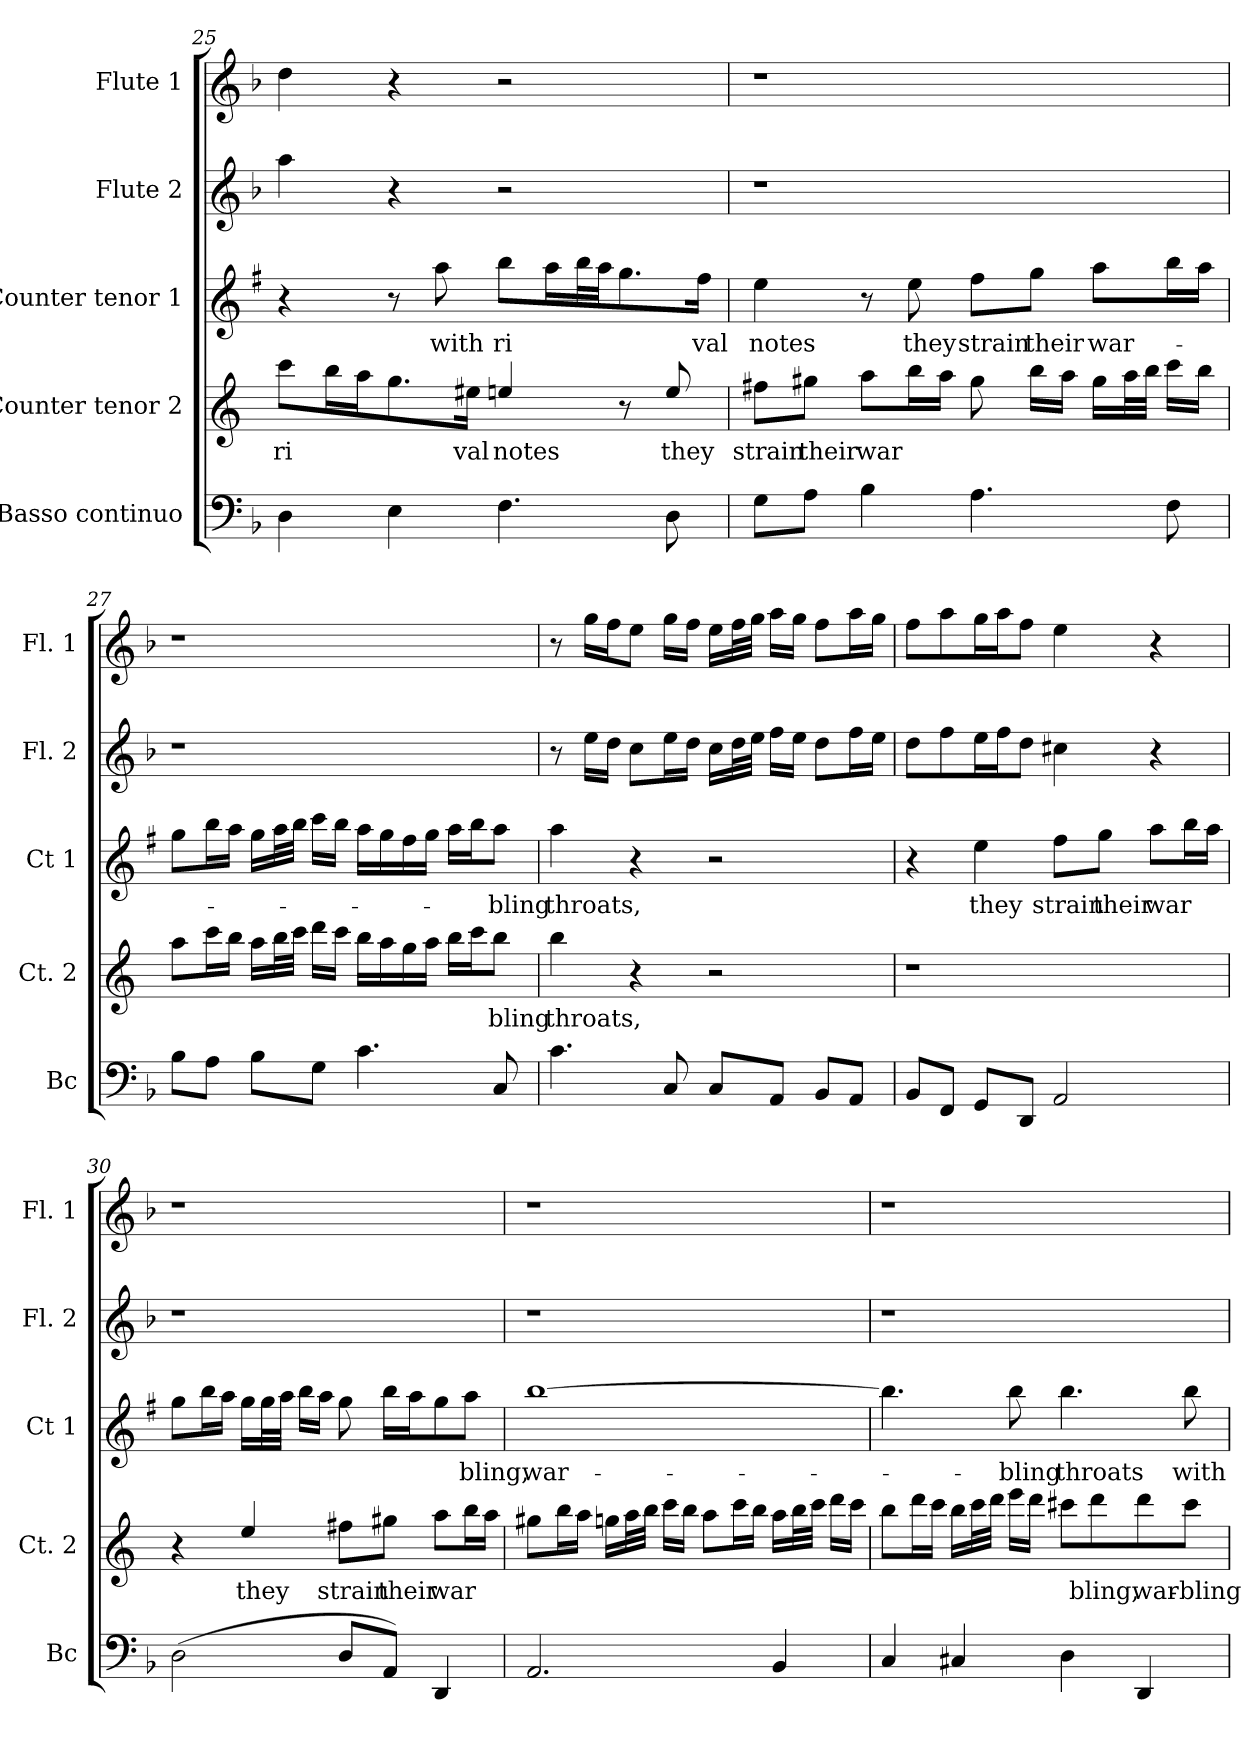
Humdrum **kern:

**kern	**kern	**text	**kern	**text	**kern	**kern
*part5	*part4	*part4	*part3	*part3	*part2	*part1
*staff5	*staff4	*staff4	*staff3	*staff3	*staff2	*staff1
*I"Basso continuo	*I"Counter tenor 2	*	*I"Counter tenor 1	*	*I"Flute 2	*I"Flute 1
*I'Bc	*I'Ct. 2	*	*I'Ct 1	*	*I'Fl. 2	*I'Fl. 1
!!LO:LB:g=z
*clefF4	*clefG2	*	*clefG2	*	*clefG2	*clefG2
*	*ITrd4c7	*	*ITrd1c2	*	*	*
*k[b-]	*k[b-]	*	*k[b-]	*	*k[b-]	*k[b-]
*F:	*F:	*	*F:	*	*F:	*F:
=25	=25	=25	=25	=25	=25	=25
!	!	!LO:LY:b	!	!	!	!
4D\	8ff\L	ri	4r	.	4aa\	4dd\
.	16ee\L	.	.	.	.	.
.	16dd\J	.	.	.	.	.
4E\	8.cc\	.	8r	.	4r	4r
!	!	!	!	!LO:LY:b	!	!
.	.	.	8gg\	with	.	.
!	!	!LO:LY:b	!	!	!	!
.	16a#X\Jk	val	.	.	.	.
!	!	!LO:LY:b	!	!LO:LY:b	!	!
4.F\	4an/	notes	8aa\L	ri	2r	2r
.	.	.	16gg\L	.	.	.
.	.	.	32aa\L	.	.	.
.	.	.	32gg\JJ	.	.	.
.	8r	.	8.ff\	.	.	.
!	!	!LO:LY:b	!	!	!	!
8D\	8a/	they	.	.	.	.
!	!	!	!	!LO:LY:b	!	!
.	.	.	16ee\Jk	val	.	.
=26	=26	=26	=26	=26	=26	=26
!	!	!LO:LY:b	!	!LO:LY:b	!	!
8G\L	8bn\L	strain	4dd\	notes	1r	1r
!	!	!LO:LY:b	!	!	!	!
8A\J	8cc#X\J	their	.	.	.	.
!	!	!LO:LY:b	!	!	!	!
4B-\	8dd\L	war	8r	.	.	.
!	!	!	!	!LO:LY:b	!	!
.	16ee\L	.	8dd\	they	.	.
.	16dd\JJ	.	.	.	.	.
!	!	!	!	!LO:LY:b	!	!
4.A\	8cc#\	.	8ee\L	strain	.	.
!	!	!	!	!LO:LY:b	!	!
.	16ee\LL	.	8ff\J	their	.	.
.	16dd\JJ	.	.	.	.	.
!	!	!	!	!LO:LY:b	!	!
.	16cc#\LL	.	8gg\L	war-	.	.
.	32dd\L	.	.	.	.	.
.	32ee\JJJ	.	.	.	.	.
8F\	16ff\LL	.	16aa\L	.	.	.
.	16ee\JJ	.	16gg\JJ	.	.	.
=27	=27	=27	=27	=27	=27	=27
8B-\L	8dd\L	.	8ff\L	.	1r	1r
8A\J	16ff\L	.	16aa\L	.	.	.
.	16ee\JJ	.	16gg\JJ	.	.	.
8B-\L	16dd\LL	.	16ff\LL	.	.	.
.	32ee\L	.	32gg\L	.	.	.
.	32ff\JJJ	.	32aa\JJJ	.	.	.
8G\J	16gg\LL	.	16bb-\LL	.	.	.
.	16ff\JJ	.	16aa\JJ	.	.	.
4.c\	16ee\LL	.	16gg\LL	.	.	.
.	16dd\	.	16ff\	.	.	.
.	16cc\	.	16ee\	.	.	.
.	16dd\JJ	.	16ff\JJ	.	.	.
.	16ee\LL	.	16gg\LL	.	.	.
.	16ff\J	.	16aa\J	.	.	.
!	!	!LO:LY:b	!	!LO:LY:b	!	!
8C/	8ee\J	bling	8gg\J	-bling	.	.
!!LO:PB:g=z
=28	=28	=28	=28	=28	=28	=28
!	!	!LO:LY:b	!	!LO:LY:b	!	!
4.c\	4ee\	throats,	4gg\	throats,	8r	8r
.	.	.	.	.	16ee\LL	16gg\LL
.	.	.	.	.	16dd\JJ	16ff\J
.	4r	.	4r	.	8cc\L	8ee\J
8C/	.	.	.	.	16ee\L	16gg\LL
.	.	.	.	.	16dd\JJ	16ff\JJ
8C/L	2r	.	2r	.	16cc\LL	16ee\LL
.	.	.	.	.	32dd\L	32ff\L
.	.	.	.	.	32ee\JJJ	32gg\JJJ
8AA/J	.	.	.	.	16ff\LL	16aa\LL
.	.	.	.	.	16ee\JJ	16gg\JJ
8BB-/L	.	.	.	.	8dd\L	8ff\L
8AA/J	.	.	.	.	16ff\L	16aa\L
.	.	.	.	.	16ee\JJ	16gg\JJ
=29	=29	=29	=29	=29	=29	=29
8BB-/L	1r	.	4r	.	8dd\L	8ff\L
8FF/J	.	.	.	.	8ff\	8aa\
!	!	!	!	!LO:LY:b	!	!
8GG/L	.	.	4dd\	they	16ee\L	16gg\L
.	.	.	.	.	16ff\J	16aa\J
8DD/J	.	.	.	.	8dd\J	8ff\J
!	!	!	!	!LO:LY:b	!	!
2AA/	.	.	8ee\L	strain	4cc#X\	4ee\
!	!	!	!	!LO:LY:b	!	!
.	.	.	8ff\J	their	.	.
!	!	!	!	!LO:LY:b	!	!
.	.	.	8gg\L	war	4r	4r
.	.	.	16aa\L	.	.	.
.	.	.	16gg\JJ	.	.	.
=30	=30	=30	=30	=30	=30	=30
(<2D\	4r	.	8ff\L	.	1r	1r
.	.	.	16aa\L	.	.	.
.	.	.	16gg\JJ	.	.	.
!	!	!LO:LY:b	!	!	!	!
.	4a/	they	16ff\LL	.	.	.
.	.	.	32ff\L	.	.	.
.	.	.	32gg\JJJ	.	.	.
.	.	.	16aa\LL	.	.	.
.	.	.	16gg\JJ	.	.	.
!	!	!LO:LY:b	!	!	!	!
8D/L	8bn\L	strain	8ff\	.	.	.
!	!	!LO:LY:b	!	!	!	!
8AA/J)	8cc#X\J	their	16aa\LL	.	.	.
.	.	.	16gg\J	.	.	.
!	!	!LO:LY:b	!	!	!	!
4DD/	8dd\L	war	8ff\	.	.	.
!	!	!	!	!LO:LY:b	!	!
.	16ee\L	.	8gg\J	bling,	.	.
.	16dd\JJ	.	.	.	.	.
!!LO:LB:g=z
=31	=31	=31	=31	=31	=31	=31
!	!	!	!	!LO:LY:b	!	!
2.AA/	8cc#X\L	.	[1aa	war-	1r	1r
.	16ee\L	.	.	.	.	.
.	16dd\JJ	.	.	.	.	.
.	16ccn\LL	.	.	.	.	.
.	32dd\L	.	.	.	.	.
.	32ee\JJJ	.	.	.	.	.
.	16ff\LL	.	.	.	.	.
.	16ee\JJ	.	.	.	.	.
.	8dd\L	.	.	.	.	.
.	16ff\L	.	.	.	.	.
.	16ee\JJ	.	.	.	.	.
4BB-/	16dd\LL	.	.	.	.	.
.	32ee\L	.	.	.	.	.
.	32ff\JJJ	.	.	.	.	.
.	16gg\LL	.	.	.	.	.
.	16ff\JJ	.	.	.	.	.
=32	=32	=32	=32	=32	=32	=32
4C/	8ee\L	.	4.aa\]	.	1r	1r
.	16gg\L	.	.	.	.	.
.	16ff\JJ	.	.	.	.	.
4C#X/	16ee\LL	.	.	.	.	.
.	32ff\L	.	.	.	.	.
.	32gg\JJJ	.	.	.	.	.
!	!	!	!	!LO:LY:b	!	!
.	16aa\LL	.	8aa\	-bling	.	.
.	16gg\JJ	.	.	.	.	.
!	!	!	!	!LO:LY:b	!	!
4D\	8ff#X\L	.	4.aa\	throats	.	.
!	!	!LO:LY:b	!	!	!	!
.	8gg\	bling,	.	.	.	.
!	!	!LO:LY:b	!	!	!	!
4DD/	8gg\	war-	.	.	.	.
!	!	!LO:LY:b	!	!LO:LY:b	!	!
.	8ff#\J	-bling	8aa\	with	.	.
=	=	=	=	=	=	=
*-	*-	*-	*-	*-	*-	*-
